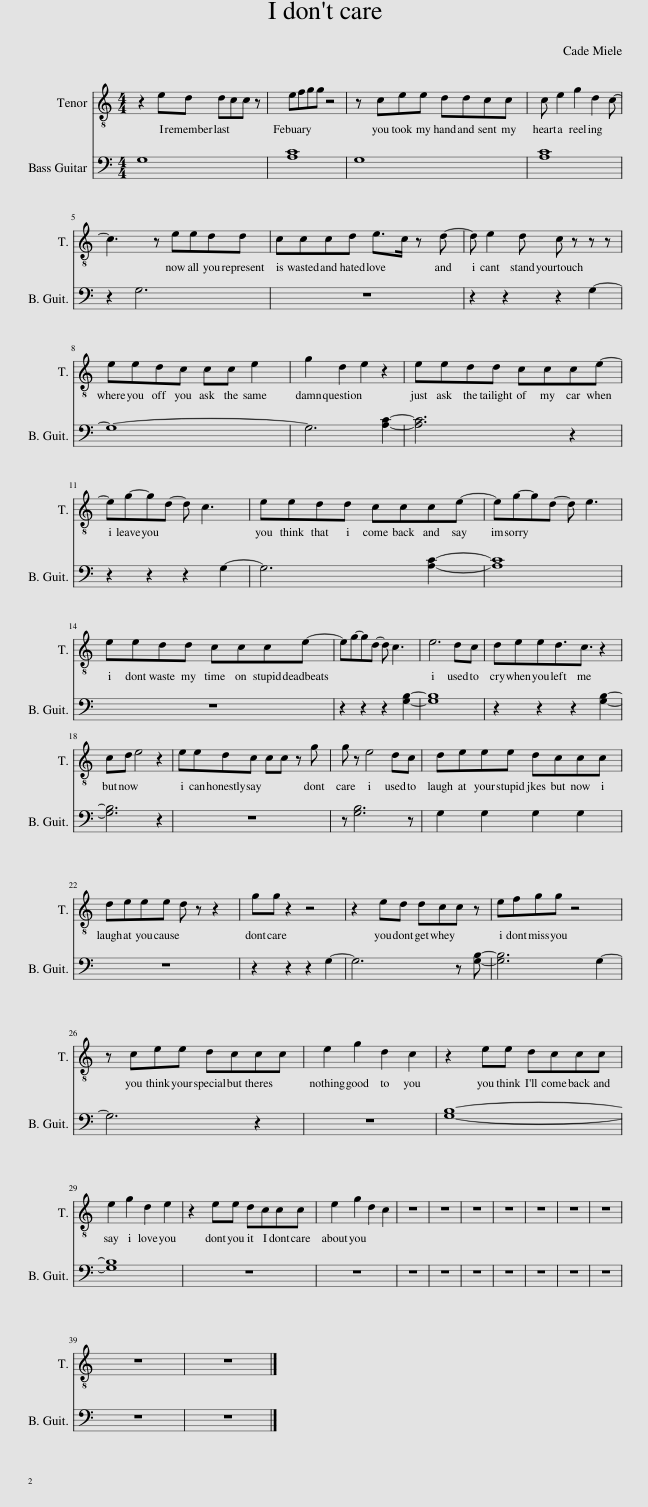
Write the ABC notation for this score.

X:1
%%score 1 2
L:1/8
M:4/4
I:linebreak $
K:C
V:1 treble-8
V:2 bass transpose=-12
V:1
 z2 ed dcc z | efgg z4 | z cee ddcc | c e2 g2 d2 c- |$ c3 z eedd | %5
 cccd e>c z d- | d e2 d c z z z |$ eedc cc e2 | g2 d2 e2 z2 | eedd ccce- |$ %10
 eg-gd- d c3 | eedd ccce- | eg-gd- d e3 |$ eedd ccce- | eg-gd- d c3 | %15
 e6 dc | deed3/2c3/2 z2 |$ cd e4 z2 | eedc cc z g | g z e4 dc | %20
 deee dccc |$ deee d z z2 | gg z2 z4 | z2 ed dcc z | efgg z4 |$ %25
 z cee dccc | e2 g2 d2 c2 | z2 ee dccc |$ e2 g2 d2 e2 | z2 ee dccc | %30
 e2 g2 d2 c2 | z8 | z8 | z8 | z8 | %35
 z8 | z8 | z8 |$ z8 | z8 |] %40
V:2
 G,8 | [A,C]8 | G,8 | [A,C]8 |$ z2 G,6 | %5
 z8 | z2 z2 z2 G,2- |$ G,8- | G,6 [A,C]2- | [A,C]6 z2 |$ %10
 z2 z2 z2 G,2- | G,6 [A,C]2- | [A,C]8 |$ z8 | z2 z2 z2 [G,B,]2- | %15
 [G,B,]8 | z2 z2 z2 [G,B,]2- |$ [G,B,]6 z2 | z8 | z [G,B,]6 z | %20
 G,2 G,2 G,2 G,2 |$ z8 | z2 z2 z2 G,2- | G,6 z [G,B,]- | [G,B,]6 G,2- |$ %25
 G,6 z2 | z8 | [G,B,]8- |$ [G,B,]8 | z8 | %30
 z8 | z8 | z8 | z8 | z8 | %35
 z8 | z8 | z8 |$ z8 | z8 |] %40
